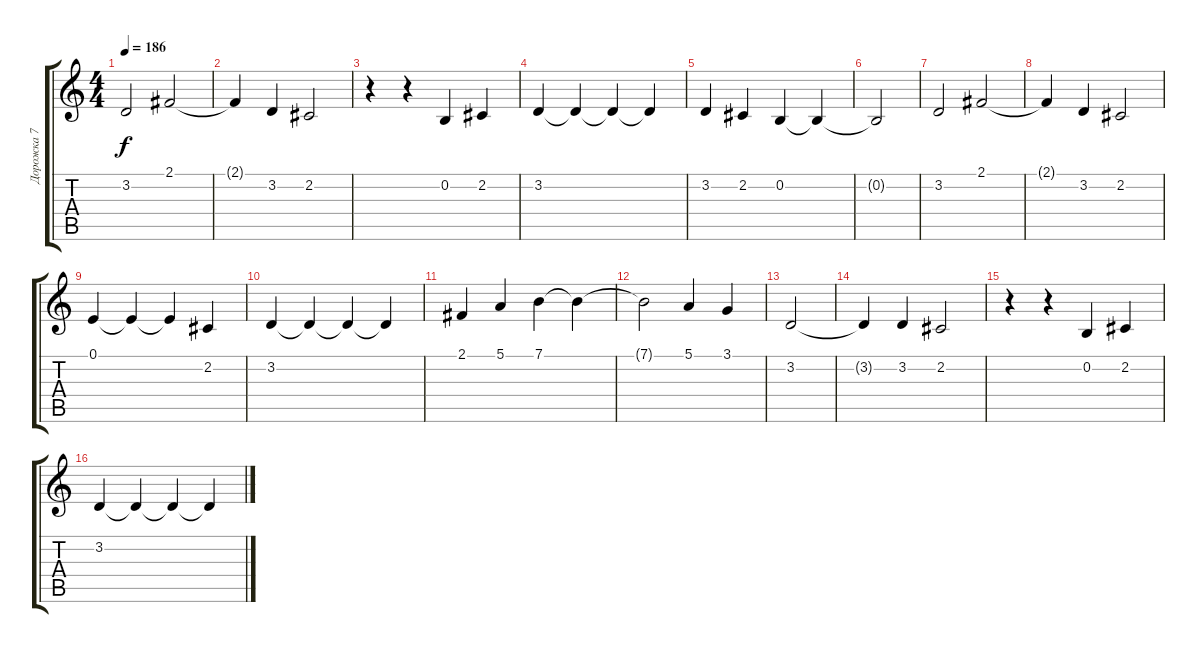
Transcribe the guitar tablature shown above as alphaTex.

\track ("Дорожка 7" "Дорожка 7") {instrument lead6voice}
\staff {score tabs}
\tuning (E4 B3 G3 D3 A2 E2) {hide}
\ts (4 4)
\tempo 186
\clef g2
\ks c
3.2.2{dy f} 2.1.2 |
2.1{t}.4 3.2.4 2.2.2 |
r.4 r.4 0.2.4 2.2.4 |
3.2.4 3.2{t}.4 3.2{t}.4 3.2{t}.4 |
3.2.4 2.2.4 0.2.4 0.2{t}.4 |
0.2{t}.2 |
3.2.2 2.1.2 |
2.1{t}.4 3.2.4 2.2.2 |
0.1.4 0.1{t}.4 0.1{t}.4 2.2.4 |
3.2.4 3.2{t}.4 3.2{t}.4 3.2{t}.4 |
2.1.4 5.1.4 7.1.4 7.1{t}.4 |
7.1{t}.2 5.1.4 3.1.4 |
3.2.2 |
3.2{t}.4 3.2.4 2.2.2 |
r.4 r.4 0.2.4 2.2.4 |
3.2.4 3.2{t}.4 3.2{t}.4 3.2{t}.4
